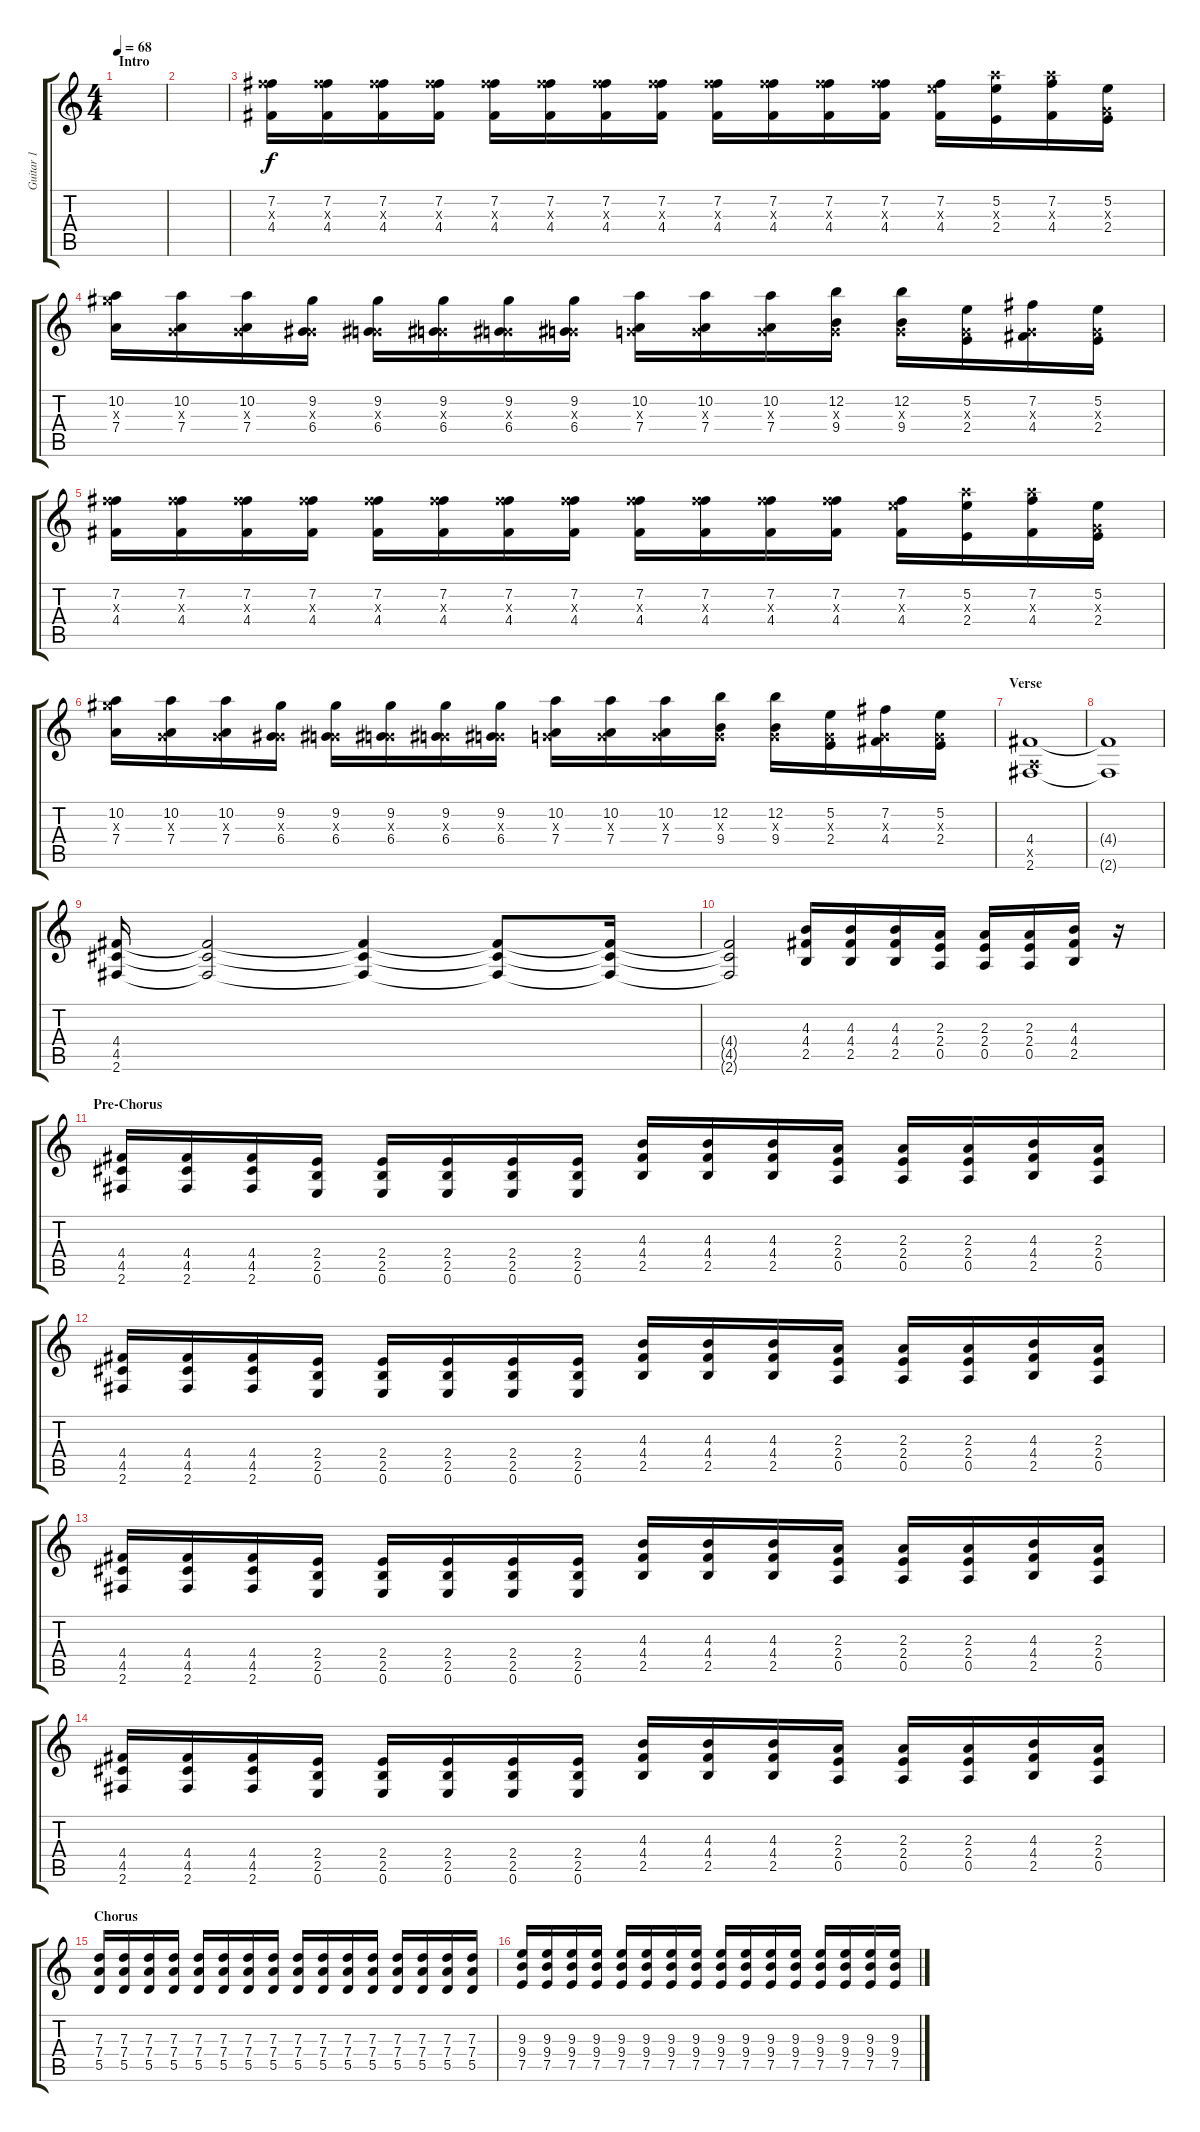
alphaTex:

\track ("Guitar 1" "Guitar 1") {instrument overdrivenguitar}
\staff {score tabs}
\tuning (E4 B3 G3 D3 A2 E2) {hide}
\ts (4 4)
\section ("" "Intro")
\tempo 68
\clef g2
\ks c
|
|
(7.2 11.3{x} 4.4).16 (7.2 11.3{x} 4.4).16 (7.2 11.3{x} 4.4).16 (7.2 11.3{x} 4.4).16 (7.2 11.3{x} 4.4).16 (7.2 11.3{x} 4.4).16 (7.2 11.3{x} 4.4).16 (7.2 11.3{x} 4.4).16 (7.2 11.3{x} 4.4).16 (7.2 11.3{x} 4.4).16 (7.2 11.3{x} 4.4).16 (7.2 11.3{x} 4.4).16 (7.2 9.3{x} 4.4).16 (5.2 14.3{x} 2.4).16 (7.2 14.3{x} 4.4).16 (5.2 0.3{x} 2.4).16 |
(10.2 13.3{x} 7.4).16 (10.2 0.3{x} 7.4).16 (10.2 0.3{x} 7.4).16 (9.2 0.3{x} 6.4).16 (9.2 0.3{x} 6.4).16 (9.2 0.3{x} 6.4).16 (9.2 0.3{x} 6.4).16 (9.2 0.3{x} 6.4).16 (10.2 0.3{x} 7.4).16 (10.2 0.3{x} 7.4).16 (10.2 0.3{x} 7.4).16 (12.2 0.3{x} 9.4).16 (12.2 0.3{x} 9.4).16 (5.2 0.3{x} 2.4).16 (7.2 0.3{x} 4.4).16 (5.2 0.3{x} 2.4).16 |
(7.2 11.3{x} 4.4).16 (7.2 11.3{x} 4.4).16 (7.2 11.3{x} 4.4).16 (7.2 11.3{x} 4.4).16 (7.2 11.3{x} 4.4).16 (7.2 11.3{x} 4.4).16 (7.2 11.3{x} 4.4).16 (7.2 11.3{x} 4.4).16 (7.2 11.3{x} 4.4).16 (7.2 11.3{x} 4.4).16 (7.2 11.3{x} 4.4).16 (7.2 11.3{x} 4.4).16 (7.2 9.3{x} 4.4).16 (5.2 14.3{x} 2.4).16 (7.2 14.3{x} 4.4).16 (5.2 0.3{x} 2.4).16 |
(10.2 13.3{x} 7.4).16 (10.2 0.3{x} 7.4).16 (10.2 0.3{x} 7.4).16 (9.2 0.3{x} 6.4).16 (9.2 0.3{x} 6.4).16 (9.2 0.3{x} 6.4).16 (9.2 0.3{x} 6.4).16 (9.2 0.3{x} 6.4).16 (10.2 0.3{x} 7.4).16 (10.2 0.3{x} 7.4).16 (10.2 0.3{x} 7.4).16 (12.2 0.3{x} 9.4).16 (12.2 0.3{x} 9.4).16 (5.2 0.3{x} 2.4).16 (7.2 0.3{x} 4.4).16 (5.2 0.3{x} 2.4).16 |
\section ("" "Verse")
(4.4 0.5{x} 2.6).1{volume 6} |
(4.4{t} 2.6{t}).1 |
(4.4 4.5 2.6).16{volume 13} (4.4{t} 4.5{t} 2.6{t}).2{volume 7} (4.4{t} 4.5{t} 2.6{t}).4 (4.4{t} 4.5{t} 2.6{t}).8 (4.4{t} 4.5{t} 2.6{t}).16 |
(4.4{t} 4.5{t} 2.6{t}).2 (4.3 4.4 2.5).16{volume 10} (4.3 4.4 2.5).16 (4.3 4.4 2.5).16 (2.3 2.4 0.5).16 (2.3 2.4 0.5).16 (2.3 2.4 0.5).16 (4.3 4.4 2.5).16 r.16 |
\section ("" "Pre-Chorus")
(4.4 4.5 2.6).16 (4.4 4.5 2.6).16 (4.4 4.5 2.6).16 (2.4 2.5 0.6).16 (2.4 2.5 0.6).16 (2.4 2.5 0.6).16 (2.4 2.5 0.6).16 (2.4 2.5 0.6).16 (4.3 4.4 2.5).16 (4.3 4.4 2.5).16 (4.3 4.4 2.5).16 (2.3 2.4 0.5).16 (2.3 2.4 0.5).16 (2.3 2.4 0.5).16 (4.3 4.4 2.5).16 (2.3 2.4 0.5).16 |
(4.4 4.5 2.6).16 (4.4 4.5 2.6).16 (4.4 4.5 2.6).16 (2.4 2.5 0.6).16 (2.4 2.5 0.6).16 (2.4 2.5 0.6).16 (2.4 2.5 0.6).16 (2.4 2.5 0.6).16 (4.3 4.4 2.5).16 (4.3 4.4 2.5).16 (4.3 4.4 2.5).16 (2.3 2.4 0.5).16 (2.3 2.4 0.5).16 (2.3 2.4 0.5).16 (4.3 4.4 2.5).16 (2.3 2.4 0.5).16 |
(4.4 4.5 2.6).16 (4.4 4.5 2.6).16 (4.4 4.5 2.6).16 (2.4 2.5 0.6).16 (2.4 2.5 0.6).16 (2.4 2.5 0.6).16 (2.4 2.5 0.6).16 (2.4 2.5 0.6).16 (4.3 4.4 2.5).16 (4.3 4.4 2.5).16 (4.3 4.4 2.5).16 (2.3 2.4 0.5).16 (2.3 2.4 0.5).16 (2.3 2.4 0.5).16 (4.3 4.4 2.5).16 (2.3 2.4 0.5).16 |
(4.4 4.5 2.6).16 (4.4 4.5 2.6).16 (4.4 4.5 2.6).16 (2.4 2.5 0.6).16 (2.4 2.5 0.6).16 (2.4 2.5 0.6).16 (2.4 2.5 0.6).16 (2.4 2.5 0.6).16 (4.3 4.4 2.5).16 (4.3 4.4 2.5).16 (4.3 4.4 2.5).16 (2.3 2.4 0.5).16 (2.3 2.4 0.5).16 (2.3 2.4 0.5).16 (4.3 4.4 2.5).16 (2.3 2.4 0.5).16 |
\section ("" "Chorus")
(7.3 7.4 5.5).16 (7.3 7.4 5.5).16 (7.3 7.4 5.5).16 (7.3 7.4 5.5).16 (7.3 7.4 5.5).16 (7.3 7.4 5.5).16 (7.3 7.4 5.5).16 (7.3 7.4 5.5).16 (7.3 7.4 5.5).16 (7.3 7.4 5.5).16 (7.3 7.4 5.5).16 (7.3 7.4 5.5).16 (7.3 7.4 5.5).16 (7.3 7.4 5.5).16 (7.3 7.4 5.5).16 (7.3 7.4 5.5).16 |
(9.3 9.4 7.5).16 (9.3 9.4 7.5).16 (9.3 9.4 7.5).16 (9.3 9.4 7.5).16 (9.3 9.4 7.5).16 (9.3 9.4 7.5).16 (9.3 9.4 7.5).16 (9.3 9.4 7.5).16 (9.3 9.4 7.5).16 (9.3 9.4 7.5).16 (9.3 9.4 7.5).16 (9.3 9.4 7.5).16 (9.3 9.4 7.5).16 (9.3 9.4 7.5).16 (9.3 9.4 7.5).16 (9.3 9.4 7.5).16
